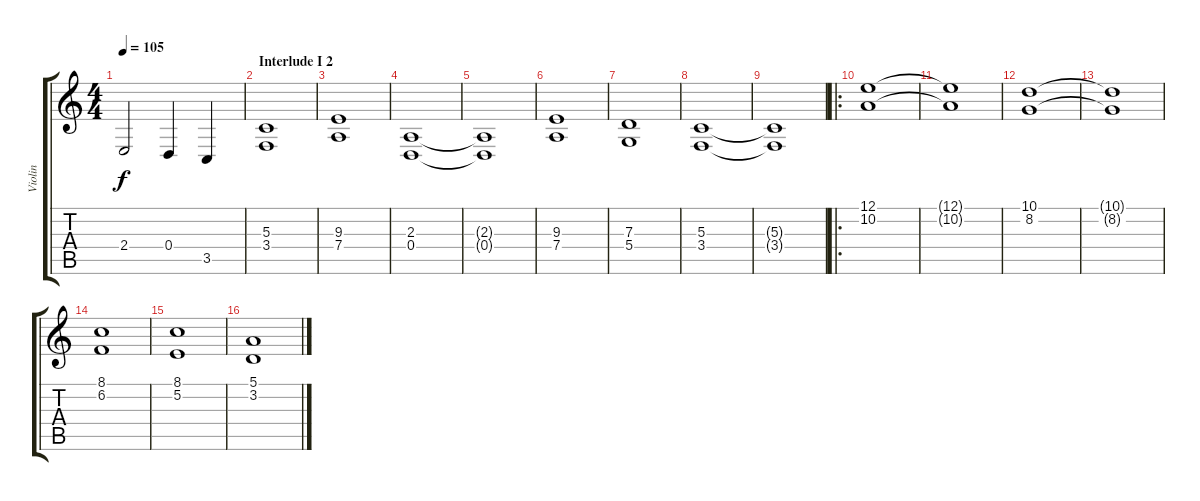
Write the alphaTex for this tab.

\track ("Violin" "Violin") {instrument violin}
\staff {score tabs}
\tuning (E4 B3 G3 D3 A2 D2) {hide}
\ts (4 4)
\tempo 105
\clef g2
\ks c
2.4.2{dy f} 0.4.4 3.5.4 |
\section ("" "Interlude I 2")
(5.3 3.4).1 |
(9.3 7.4).1 |
(2.3 0.4).1 |
(2.3{t} 0.4{t}).1 |
(9.3 7.4).1 |
(7.3 5.4).1 |
(5.3 3.4).1 |
(5.3{t} 3.4{t}).1 |
\ro
(12.1 10.2).1 |
(12.1{t} 10.2{t}).1 |
(10.1 8.2).1 |
(10.1{t} 8.2{t}).1 |
(8.1 6.2).1 |
(8.1 5.2).1 |
(5.1 3.2).1
